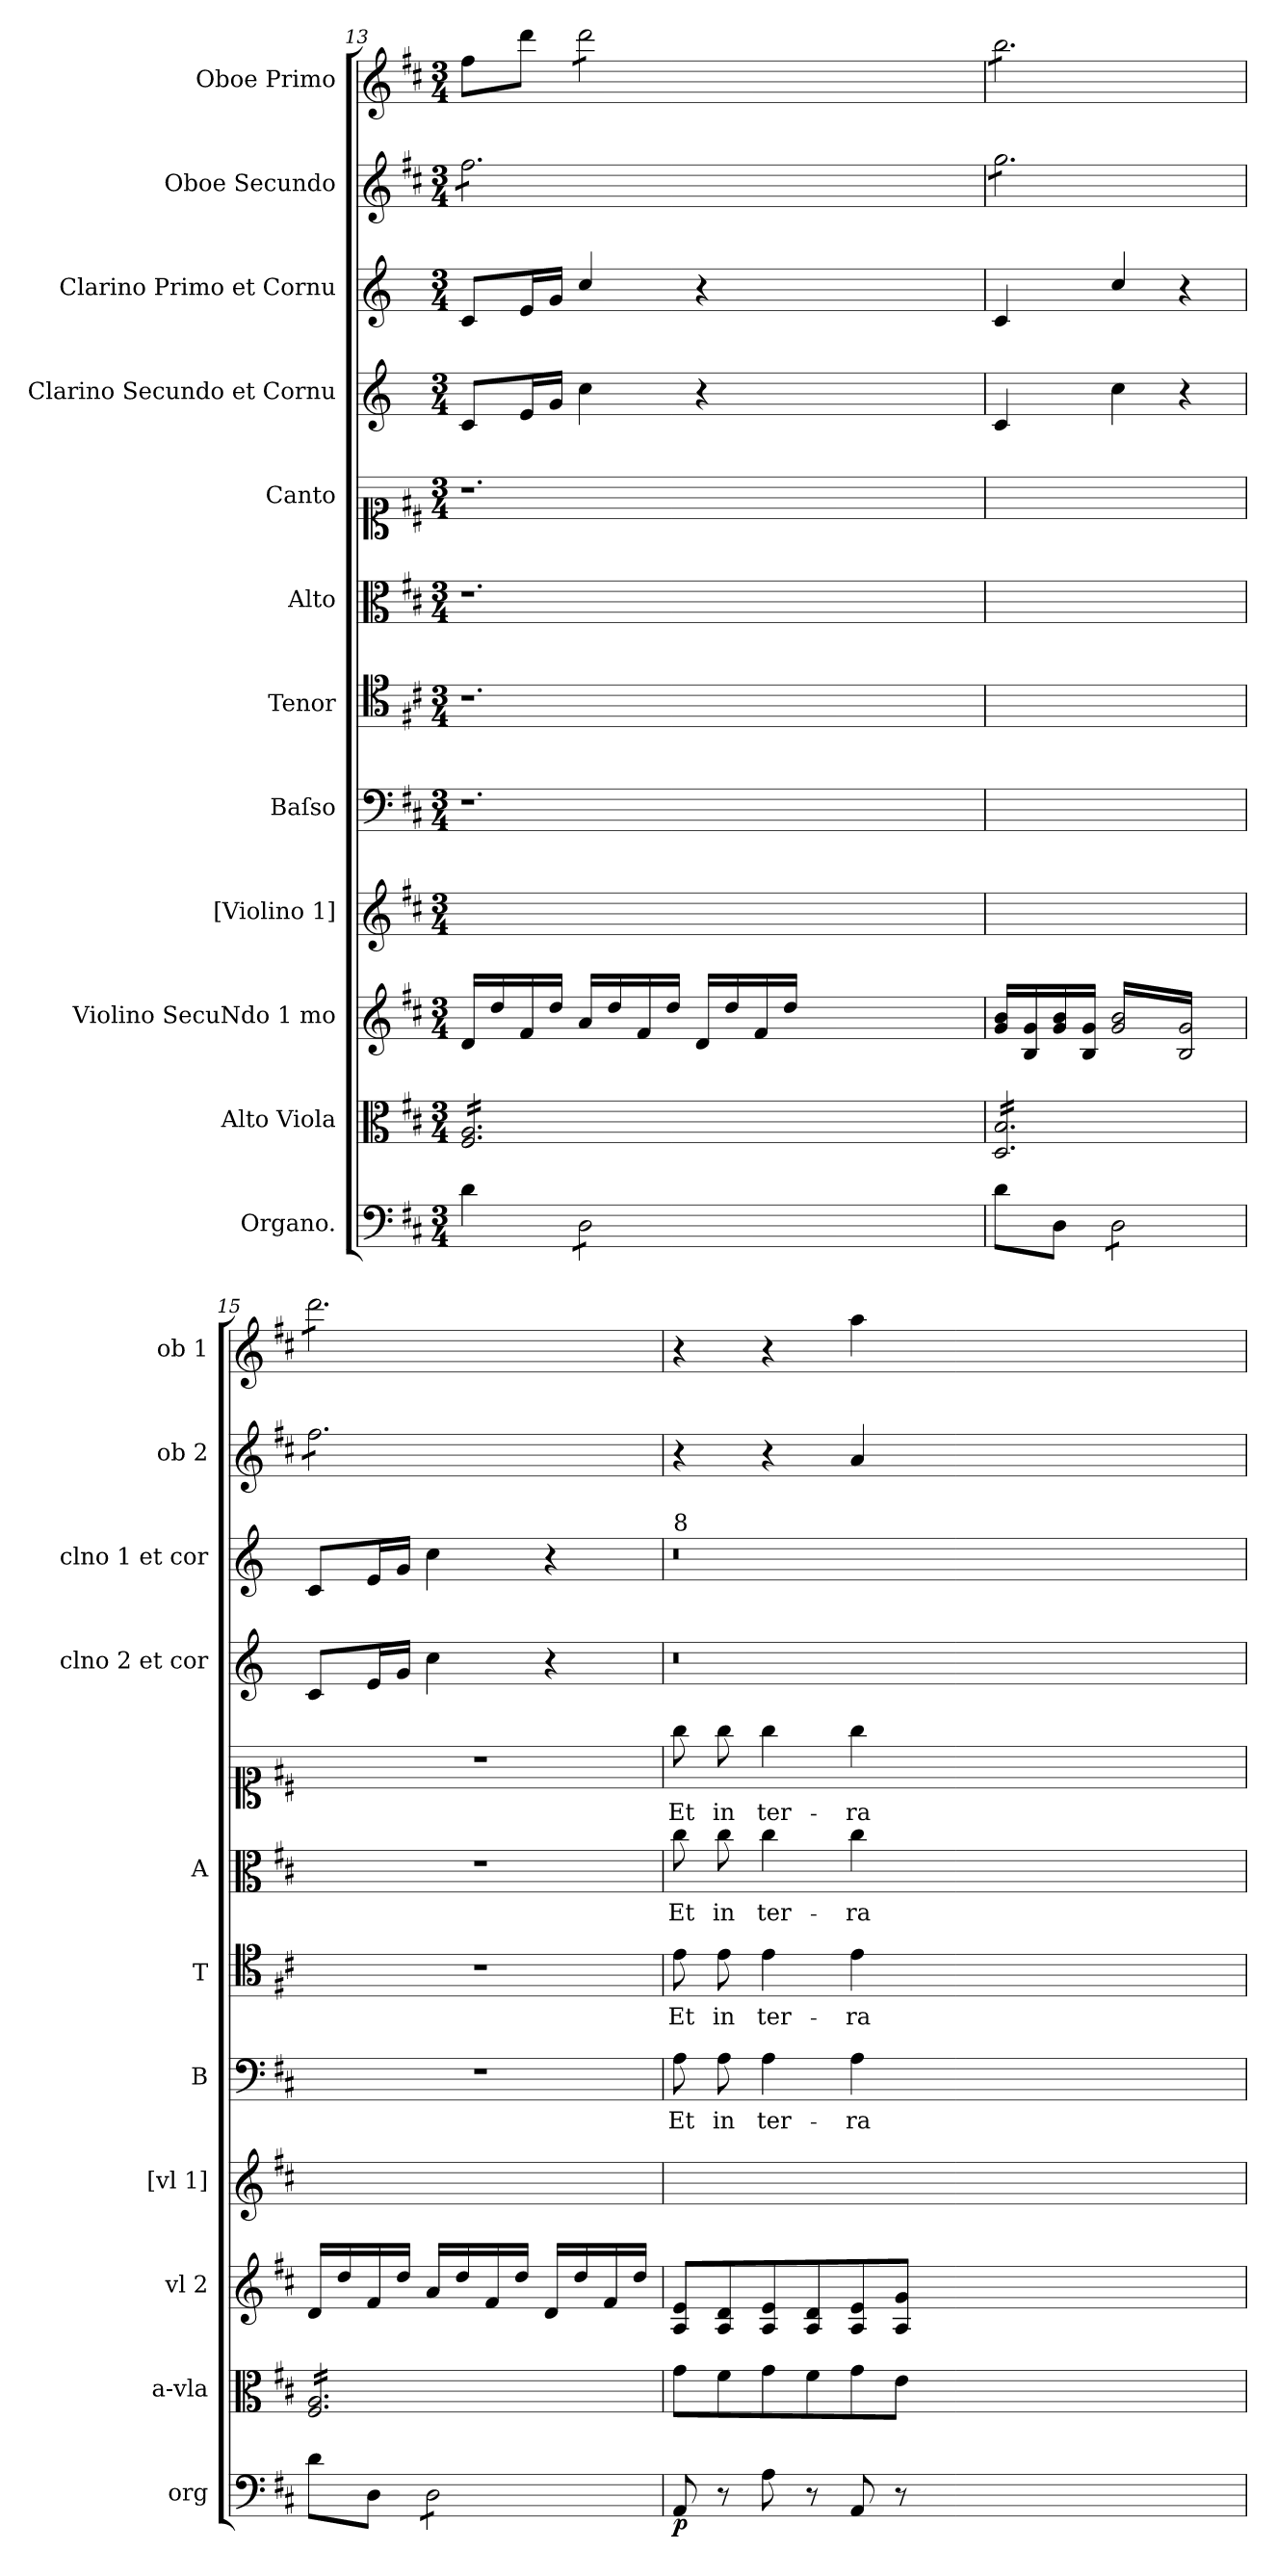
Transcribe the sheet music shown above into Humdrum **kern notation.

**kern	**dynam	**kern	**kern	**kern	**kern	**text	**kern	**text	**kern	**text	**kern	**text	**kern	**kern	**kern	**kern
*part12	*part12	*part11	*part10	*part9	*part8	*part8	*part7	*part7	*part6	*part6	*part5	*part5	*part4	*part3	*part2	*part1
*staff12	*staff12	*staff11	*staff10	*staff9	*staff8	*staff8	*staff7	*staff7	*staff6	*staff6	*staff5	*staff5	*staff4	*staff3	*staff2	*staff1
*I"Organo.	*	*I"Alto Viola	*I"Violino SecuNdo 1 mo	*I"[Violino 1]	*I"Baſso	*	*I"Tenor	*	*I"Alto	*	*I"Canto	*	*I"Clarino Secundo et Cornu	*I"Clarino Primo et Cornu	*I"Oboe Secundo	*I"Oboe Primo
*I'org	*	*I'a-vla	*I'vl 2	*I'[vl 1]	*I'B	*	*I'T	*	*I'A	*	*	*	*I'clno 2 et cor	*I'clno 1 et cor	*I'ob 2	*I'ob 1
*clefF4	*	*clefC3	*clefG2	*clefG2	*clefF4	*	*clefC4	*	*clefC3	*	*clefC1	*	*clefG2	*clefG2	*clefG2	*clefG2
*	*	*	*	*	*	*	*	*	*	*	*	*	*ITrd6c10	*ITrd6c10	*	*
*k[f#c#]	*	*k[f#c#]	*k[f#c#]	*k[f#c#]	*k[f#c#]	*	*k[f#c#]	*	*k[f#c#]	*	*k[f#c#]	*	*k[f#c#]	*k[f#c#]	*k[f#c#]	*k[f#c#]
*D:	*	*D:	*D:	*D:	*D:	*	*D:	*	*D:	*	*D:	*	*D:	*D:	*D:	*D:
*M3/4	*	*M3/4	*M3/4	*M3/4	*M3/4	*	*M3/4	*	*M3/4	*	*M3/4	*	*M3/4	*M3/4	*M3/4	*M3/4
=13	=13	=13	=13	=13	=13	=13	=13	=13	=13	=13	=13	=13	=13	=13	=13	=13
*^	*	*	*	*	*	*	*	*	*	*	*	*	*	*	*	*
*	*	*	*tremolo	*	*	*	*	*	*	*	*	*	*	*	*	*	*
*	*	*	*	*	*	*	*	*	*	*	*	*	*	*	*	*tremolo	*
4d\	16ryy	.	16F#/ 16A/LL	16d/LL	2.ryy	1.r	.	1.r	.	1.r	.	1.r	.	8D/L	8D/L	8ff#\L	8ff#\L
!	!	!LO:DY:b	!	!	!	!	!	!	!	!	!	!	!	!	!	!	!
.	1ryy	for	16F#/ 16A/	16dd/	.	.	.	.	.	.	.	.	.	.	.	.	.
.	.	.	16F#/ 16A/	16f#/	.	.	.	.	.	.	.	.	.	16F#/L	16F#/L	8ff#\	8ddd\J
.	.	.	16F#/ 16A/	16dd/JJ	.	.	.	.	.	.	.	.	.	16A/JJ	16A/JJ	.	.
*tremolo	*	*	*	*	*	*	*	*	*	*	*	*	*	*	*	*	*
*	*	*	*	*	*	*	*	*	*	*	*	*	*	*	*	*	*tremolo
8D\L	.	.	16F#/ 16A/	16a/LL	.	.	.	.	.	.	.	.	.	4d\	4d/	8ff#\	8ddd\L
.	.	.	16F#/ 16A/	16dd/	.	.	.	.	.	.	.	.	.	.	.	.	.
8D\	.	.	16F#/ 16A/	16f#/	.	.	.	.	.	.	.	.	.	.	.	8ff#\	8ddd\
.	.	.	16F#/ 16A/	16dd/JJ	.	.	.	.	.	.	.	.	.	.	.	.	.
8D\	.	.	16F#/ 16A/	16d/LL	.	.	.	.	.	.	.	.	.	4r	4r	8ff#\	8ddd\
.	.	.	16F#/ 16A/	16dd/	.	.	.	.	.	.	.	.	.	.	.	.	.
8D\J	.	.	16F#/ 16A/	16f#/	.	.	.	.	.	.	.	.	.	.	.	8ff#\J	8ddd\J
*Xtremolo	*	*	*	*	*	*	*	*	*	*	*	*	*	*	*	*	*
.	.	.	16F#/ 16A/JJ	16dd/JJ	.	.	.	.	.	.	.	.	.	.	.	.	.
2.ryy	.	.	2.ryy	2.ryy	2.ryy	.	.	.	.	.	.	.	.	2.ryy	2.ryy	2.ryy	2.ryy
.	4..ryy	.	.	.	.	.	.	.	.	.	.	.	.	.	.	.	.
*v	*v	*	*	*	*	*	*	*	*	*	*	*	*	*	*	*	*
=14	=14	=14	=14	=14	=14	=14	=14	=14	=14	=14	=14	=14	=14	=14	=14	=14
8d\L	.	16D/ 16B/LL	16g/ 16b/LL	2.ryy	2.ryy	.	2.ryy	.	2.ryy	.	2.ryy	.	4D/	4D/	8gg\L	8bb\L
.	.	16D/ 16B/	16B/ 16g/	.	.	.	.	.	.	.	.	.	.	.	.	.
8D\J	.	16D/ 16B/	16g/ 16b/	.	.	.	.	.	.	.	.	.	.	.	8gg\	8bb\
.	.	16D/ 16B/	16B/ 16g/JJ	.	.	.	.	.	.	.	.	.	.	.	.	.
*tremolo	*	*	*	*	*	*	*	*	*	*	*	*	*	*	*	*
*	*	*	*tremolo	*	*	*	*	*	*	*	*	*	*	*	*	*
8D\L	.	16D/ 16B/	16g/ 16b/LL	.	.	.	.	.	.	.	.	.	4d\	4d/	8gg\	8bb\
.	.	16D/ 16B/	16B/ 16g/	.	.	.	.	.	.	.	.	.	.	.	.	.
8D\	.	16D/ 16B/	16g/ 16b/	.	.	.	.	.	.	.	.	.	.	.	8gg\	8bb\
.	.	16D/ 16B/	16B/ 16g/	.	.	.	.	.	.	.	.	.	.	.	.	.
8D\	.	16D/ 16B/	16g/ 16b/	.	.	.	.	.	.	.	.	.	4r	4r	8gg\	8bb\
.	.	16D/ 16B/	16B/ 16g/	.	.	.	.	.	.	.	.	.	.	.	.	.
8D\J	.	16D/ 16B/	16g/ 16b/	.	.	.	.	.	.	.	.	.	.	.	8gg\J	8bb\J
*Xtremolo	*	*	*	*	*	*	*	*	*	*	*	*	*	*	*	*
.	.	16D/ 16B/JJ	16B/ 16g/JJ	.	.	.	.	.	.	.	.	.	.	.	.	.
*	*	*	*Xtremolo	*	*	*	*	*	*	*	*	*	*	*	*	*
=15	=15	=15	=15	=15	=15	=15	=15	=15	=15	=15	=15	=15	=15	=15	=15	=15
8d\L	.	16F#/ 16A/LL	16d/LL	2.ryy	2.r	.	2.r	.	2.r	.	2.r	.	8D/L	8D/L	8ff#\L	8ddd\L
.	.	16F#/ 16A/	16dd/	.	.	.	.	.	.	.	.	.	.	.	.	.
8D\J	.	16F#/ 16A/	16f#/	.	.	.	.	.	.	.	.	.	16F#/L	16F#/L	8ff#\	8ddd\
.	.	16F#/ 16A/	16dd/JJ	.	.	.	.	.	.	.	.	.	16A/JJ	16A/JJ	.	.
*tremolo	*	*	*	*	*	*	*	*	*	*	*	*	*	*	*	*
8D\L	.	16F#/ 16A/	16a/LL	.	.	.	.	.	.	.	.	.	4d\	4d\	8ff#\	8ddd\
.	.	16F#/ 16A/	16dd/	.	.	.	.	.	.	.	.	.	.	.	.	.
8D\	.	16F#/ 16A/	16f#/	.	.	.	.	.	.	.	.	.	.	.	8ff#\	8ddd\
.	.	16F#/ 16A/	16dd/JJ	.	.	.	.	.	.	.	.	.	.	.	.	.
8D\	.	16F#/ 16A/	16d/LL	.	.	.	.	.	.	.	.	.	4r	4r	8ff#\	8ddd\
.	.	16F#/ 16A/	16dd/	.	.	.	.	.	.	.	.	.	.	.	.	.
8D\J	.	16F#/ 16A/	16f#/	.	.	.	.	.	.	.	.	.	.	.	8ff#\J	8ddd\J
*	*	*	*	*	*	*	*	*	*	*	*	*	*	*	*	*Xtremolo
*	*	*	*	*	*	*	*	*	*	*	*	*	*	*	*Xtremolo	*
*Xtremolo	*	*	*	*	*	*	*	*	*	*	*	*	*	*	*	*
.	.	16F#/ 16A/JJ	16dd/JJ	.	.	.	.	.	.	.	.	.	.	.	.	.
*	*	*Xtremolo	*	*	*	*	*	*	*	*	*	*	*	*	*	*
=16	=16	=16	=16	=16	=16	=16	=16	=16	=16	=16	=16	=16	=16	=16	=16	=16
!	!	!	!	!	!	!	!	!	!	!	!	!	!	!LO:TX:a:t=8	!	!
!	!LO:DY:b	!	!	!	!	!	!	!	!	!	!	!	!	!	!	!
8AA/	p.	8g\L	8A/ 8e/L	2.ryy	8A\	Et	8e\	Et	8cc#\	Et	8gg\	Et	0.r	0.r	4r	4r
8r	.	8f#\	8A/ 8d/	.	8A\	in	8e\	in	8cc#\	in	8gg\	in	.	.	.	.
8A\	.	8g\	8A/ 8e/	.	4A\	ter-	4e\	ter-	4cc#\	ter-	4gg\	ter-	.	.	4r	4r
8r	.	8f#\	8A/ 8d/	.	.	.	.	.	.	.	.	.	.	.	.	.
8AA/	.	8g\	8A/ 8e/	.	4A\	-ra	4e\	-ra	4cc#\	-ra	4gg\	-ra	.	.	4a/	4aa\
8r	.	8e\J	8A/ 8g/J	.	.	.	.	.	.	.	.	.	.	.	.	.
0ryy	.	0ryy	0ryy	0ryy	0ryy	.	0ryy	.	0ryy	.	0ryy	.	.	.	0ryy	0ryy
4ryy	.	4ryy	4ryy	4ryy	4ryy	.	4ryy	.	4ryy	.	4ryy	.	.	.	4ryy	4ryy
=	=	=	=	=	=	=	=	=	=	=	=	=	=	=	=	=
*-	*-	*-	*-	*-	*-	*-	*-	*-	*-	*-	*-	*-	*-	*-	*-	*-
